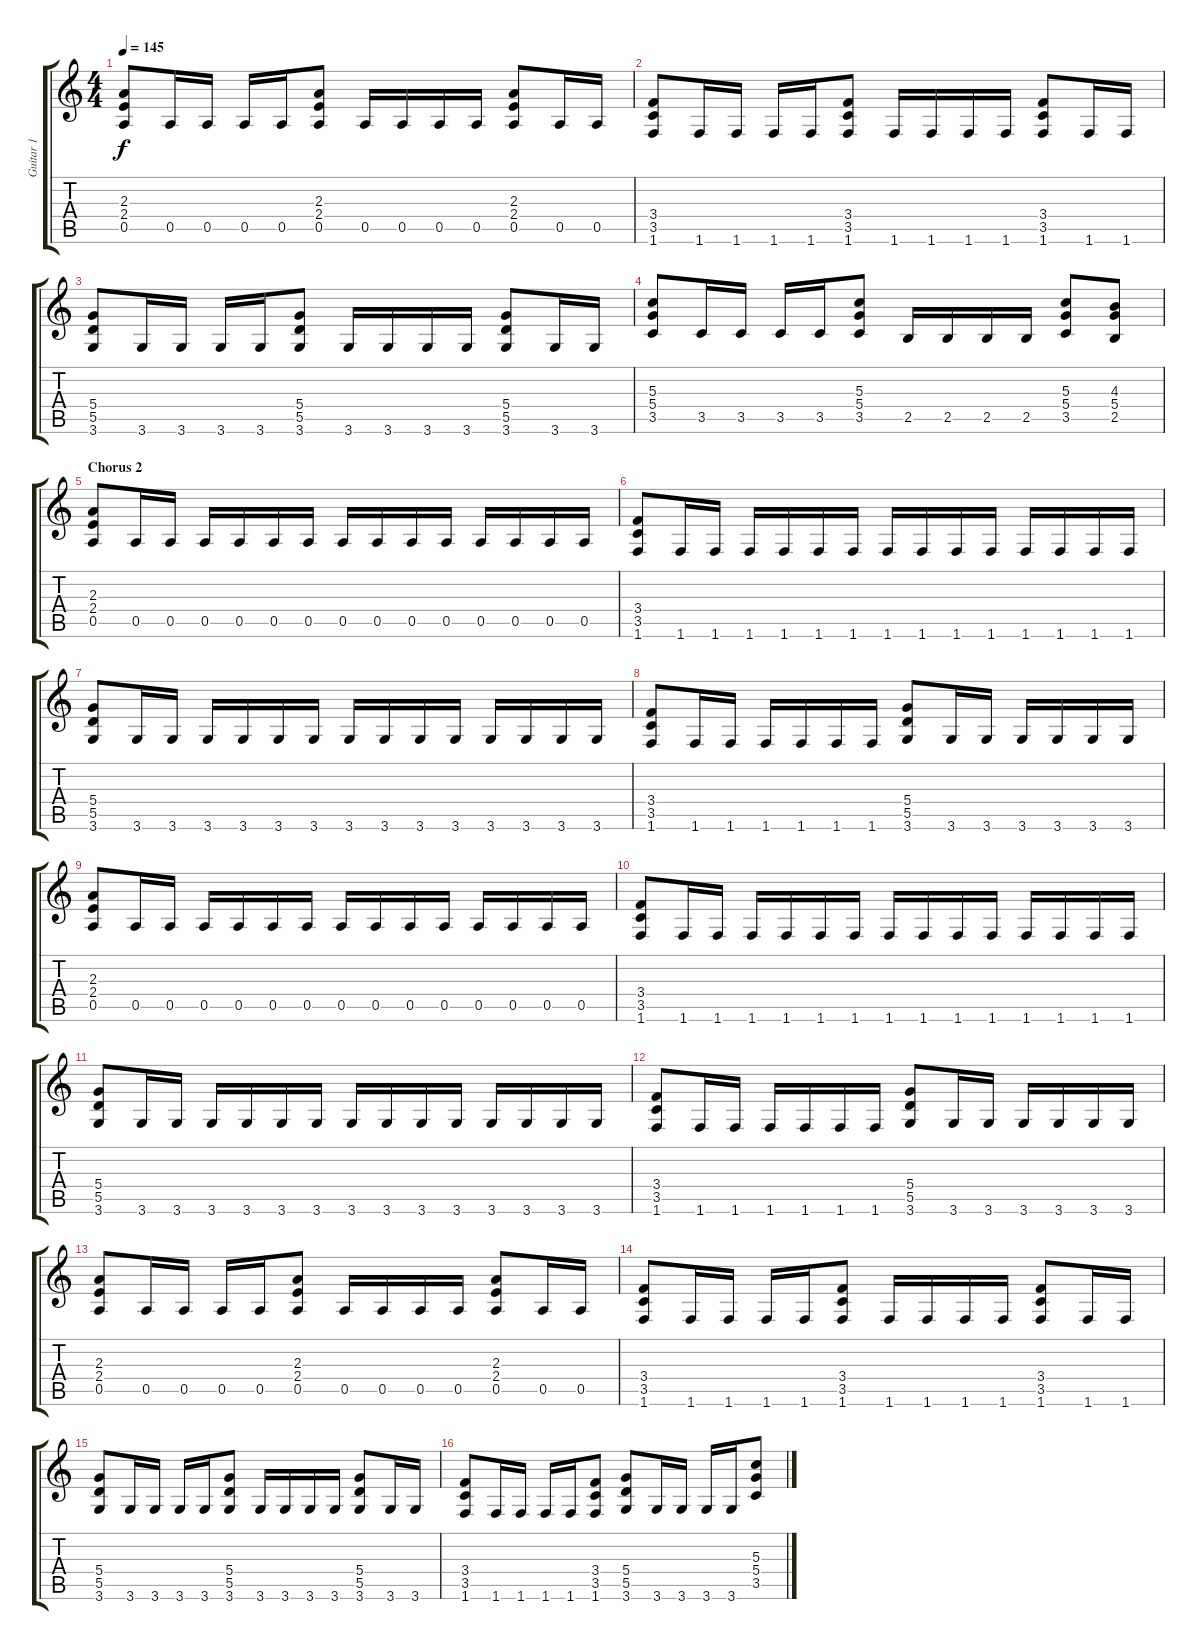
\track ("Guitar 1" "Guitar 1") {instrument distortionguitar}
\staff {score tabs}
\tuning (E4 B3 G3 D3 A2 E2) {hide}
\ts (4 4)
\tempo 145
\clef g2
\ks c
(2.3 2.4 0.5).8{dy f} 0.5.16 0.5.16 0.5.16 0.5.16 (2.3 2.4 0.5).8 0.5.16 0.5.16 0.5.16 0.5.16 (2.3 2.4 0.5).8 0.5.16 0.5.16 |
(3.4 3.5 1.6).8 1.6.16 1.6.16 1.6.16 1.6.16 (3.4 3.5 1.6).8 1.6.16 1.6.16 1.6.16 1.6.16 (3.4 3.5 1.6).8 1.6.16 1.6.16 |
(5.4 5.5 3.6).8 3.6.16 3.6.16 3.6.16 3.6.16 (5.4 5.5 3.6).8 3.6.16 3.6.16 3.6.16 3.6.16 (5.4 5.5 3.6).8 3.6.16 3.6.16 |
(5.3 5.4 3.5).8 3.5.16 3.5.16 3.5.16 3.5.16 (5.3 5.4 3.5).8 2.5.16 2.5.16 2.5.16 2.5.16 (5.3 5.4 3.5).8 (4.3 5.4 2.5).8 |
\section ("" "Chorus 2")
(2.3 2.4 0.5).8 0.5.16 0.5.16 0.5.16 0.5.16 0.5.16 0.5.16 0.5.16 0.5.16 0.5.16 0.5.16 0.5.16 0.5.16 0.5.16 0.5.16 |
(3.4 3.5 1.6).8 1.6.16 1.6.16 1.6.16 1.6.16 1.6.16 1.6.16 1.6.16 1.6.16 1.6.16 1.6.16 1.6.16 1.6.16 1.6.16 1.6.16 |
(5.4 5.5 3.6).8 3.6.16 3.6.16 3.6.16 3.6.16 3.6.16 3.6.16 3.6.16 3.6.16 3.6.16 3.6.16 3.6.16 3.6.16 3.6.16 3.6.16 |
(3.4 3.5 1.6).8 1.6.16 1.6.16 1.6.16 1.6.16 1.6.16 1.6.16 (5.4 5.5 3.6).8 3.6.16 3.6.16 3.6.16 3.6.16 3.6.16 3.6.16 |
(2.3 2.4 0.5).8 0.5.16 0.5.16 0.5.16 0.5.16 0.5.16 0.5.16 0.5.16 0.5.16 0.5.16 0.5.16 0.5.16 0.5.16 0.5.16 0.5.16 |
(3.4 3.5 1.6).8 1.6.16 1.6.16 1.6.16 1.6.16 1.6.16 1.6.16 1.6.16 1.6.16 1.6.16 1.6.16 1.6.16 1.6.16 1.6.16 1.6.16 |
(5.4 5.5 3.6).8 3.6.16 3.6.16 3.6.16 3.6.16 3.6.16 3.6.16 3.6.16 3.6.16 3.6.16 3.6.16 3.6.16 3.6.16 3.6.16 3.6.16 |
(3.4 3.5 1.6).8 1.6.16 1.6.16 1.6.16 1.6.16 1.6.16 1.6.16 (5.4 5.5 3.6).8 3.6.16 3.6.16 3.6.16 3.6.16 3.6.16 3.6.16 |
(2.3 2.4 0.5).8 0.5.16 0.5.16 0.5.16 0.5.16 (2.3 2.4 0.5).8 0.5.16 0.5.16 0.5.16 0.5.16 (2.3 2.4 0.5).8 0.5.16 0.5.16 |
(3.4 3.5 1.6).8 1.6.16 1.6.16 1.6.16 1.6.16 (3.4 3.5 1.6).8 1.6.16 1.6.16 1.6.16 1.6.16 (3.4 3.5 1.6).8 1.6.16 1.6.16 |
(5.4 5.5 3.6).8 3.6.16 3.6.16 3.6.16 3.6.16 (5.4 5.5 3.6).8 3.6.16 3.6.16 3.6.16 3.6.16 (5.4 5.5 3.6).8 3.6.16 3.6.16 |
(3.4 3.5 1.6).8 1.6.16 1.6.16 1.6.16 1.6.16 (3.4 3.5 1.6).8 (5.4 5.5 3.6).8 3.6.16 3.6.16 3.6.16 3.6.16 (5.3 5.4 3.5).8
